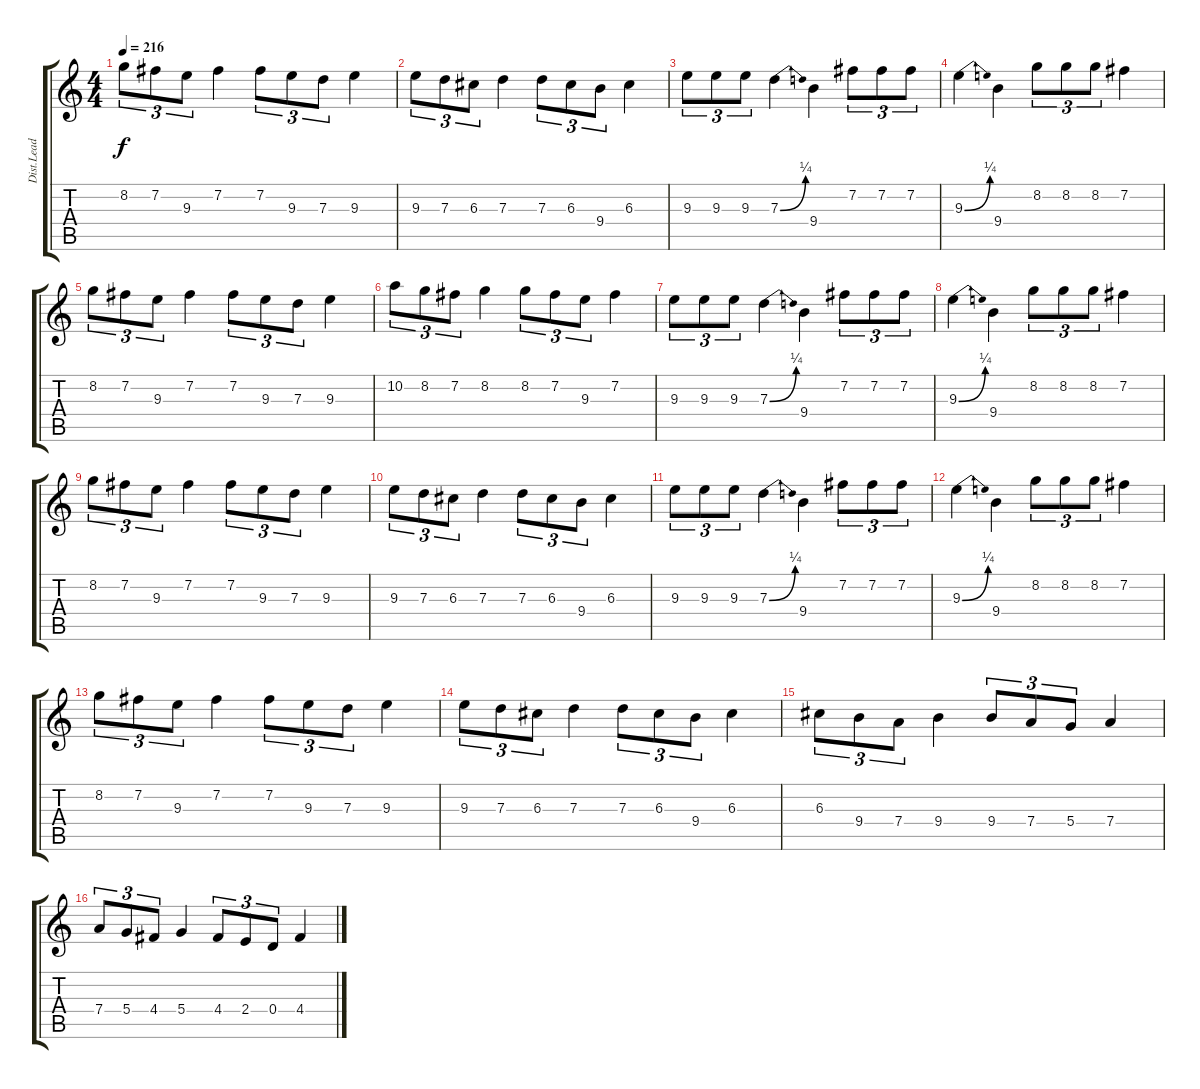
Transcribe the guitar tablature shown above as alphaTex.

\track ("Dist.Lead Gtr.1" "Dist.Lead ") {instrument distortionguitar}
\staff {score tabs}
\tuning (E4 B3 G3 D3 A2 E2) {hide}
\ts (4 4)
\tempo 216
\clef g2
\ks c
8.2.8{tu (3 2) dy f} 7.2.8{tu (3 2)} 9.3.8{tu (3 2)} 7.2.4 7.2.8{tu (3 2)} 9.3.8{tu (3 2)} 7.3.8{tu (3 2)} 9.3.4 |
9.3.8{tu (3 2)} 7.3.8{tu (3 2)} 6.3.8{tu (3 2)} 7.3.4 7.3.8{tu (3 2)} 6.3.8{tu (3 2)} 9.4.8{tu (3 2)} 6.3.4 |
9.3.8{tu (3 2)} 9.3.8{tu (3 2)} 9.3.8{tu (3 2)} 7.3{be (bend 0 0 60 1)}.4 9.4.4 7.2.8{tu (3 2)} 7.2.8{tu (3 2)} 7.2.8{tu (3 2)} |
9.3{be (bend 0 0 60 1)}.4 9.4.4 8.2.8{tu (3 2)} 8.2.8{tu (3 2)} 8.2.8{tu (3 2)} 7.2.4 |
8.2.8{tu (3 2)} 7.2.8{tu (3 2)} 9.3.8{tu (3 2)} 7.2.4 7.2.8{tu (3 2)} 9.3.8{tu (3 2)} 7.3.8{tu (3 2)} 9.3.4 |
10.2.8{tu (3 2)} 8.2.8{tu (3 2)} 7.2.8{tu (3 2)} 8.2.4 8.2.8{tu (3 2)} 7.2.8{tu (3 2)} 9.3.8{tu (3 2)} 7.2.4 |
9.3.8{tu (3 2)} 9.3.8{tu (3 2)} 9.3.8{tu (3 2)} 7.3{be (bend 0 0 60 1)}.4 9.4.4 7.2.8{tu (3 2)} 7.2.8{tu (3 2)} 7.2.8{tu (3 2)} |
9.3{be (bend 0 0 60 1)}.4 9.4.4 8.2.8{tu (3 2)} 8.2.8{tu (3 2)} 8.2.8{tu (3 2)} 7.2.4 |
8.2.8{tu (3 2)} 7.2.8{tu (3 2)} 9.3.8{tu (3 2)} 7.2.4 7.2.8{tu (3 2)} 9.3.8{tu (3 2)} 7.3.8{tu (3 2)} 9.3.4 |
9.3.8{tu (3 2)} 7.3.8{tu (3 2)} 6.3.8{tu (3 2)} 7.3.4 7.3.8{tu (3 2)} 6.3.8{tu (3 2)} 9.4.8{tu (3 2)} 6.3.4 |
9.3.8{tu (3 2)} 9.3.8{tu (3 2)} 9.3.8{tu (3 2)} 7.3{be (bend 0 0 60 1)}.4 9.4.4 7.2.8{tu (3 2)} 7.2.8{tu (3 2)} 7.2.8{tu (3 2)} |
9.3{be (bend 0 0 60 1)}.4 9.4.4 8.2.8{tu (3 2)} 8.2.8{tu (3 2)} 8.2.8{tu (3 2)} 7.2.4 |
8.2.8{tu (3 2)} 7.2.8{tu (3 2)} 9.3.8{tu (3 2)} 7.2.4 7.2.8{tu (3 2)} 9.3.8{tu (3 2)} 7.3.8{tu (3 2)} 9.3.4 |
9.3.8{tu (3 2)} 7.3.8{tu (3 2)} 6.3.8{tu (3 2)} 7.3.4 7.3.8{tu (3 2)} 6.3.8{tu (3 2)} 9.4.8{tu (3 2)} 6.3.4 |
6.3.8{tu (3 2)} 9.4.8{tu (3 2)} 7.4.8{tu (3 2)} 9.4.4 9.4.8{tu (3 2)} 7.4.8{tu (3 2)} 5.4.8{tu (3 2)} 7.4.4 |
7.4.8{tu (3 2)} 5.4.8{tu (3 2)} 4.4.8{tu (3 2)} 5.4.4 4.4.8{tu (3 2)} 2.4.8{tu (3 2)} 0.4.8{tu (3 2)} 4.4.4
